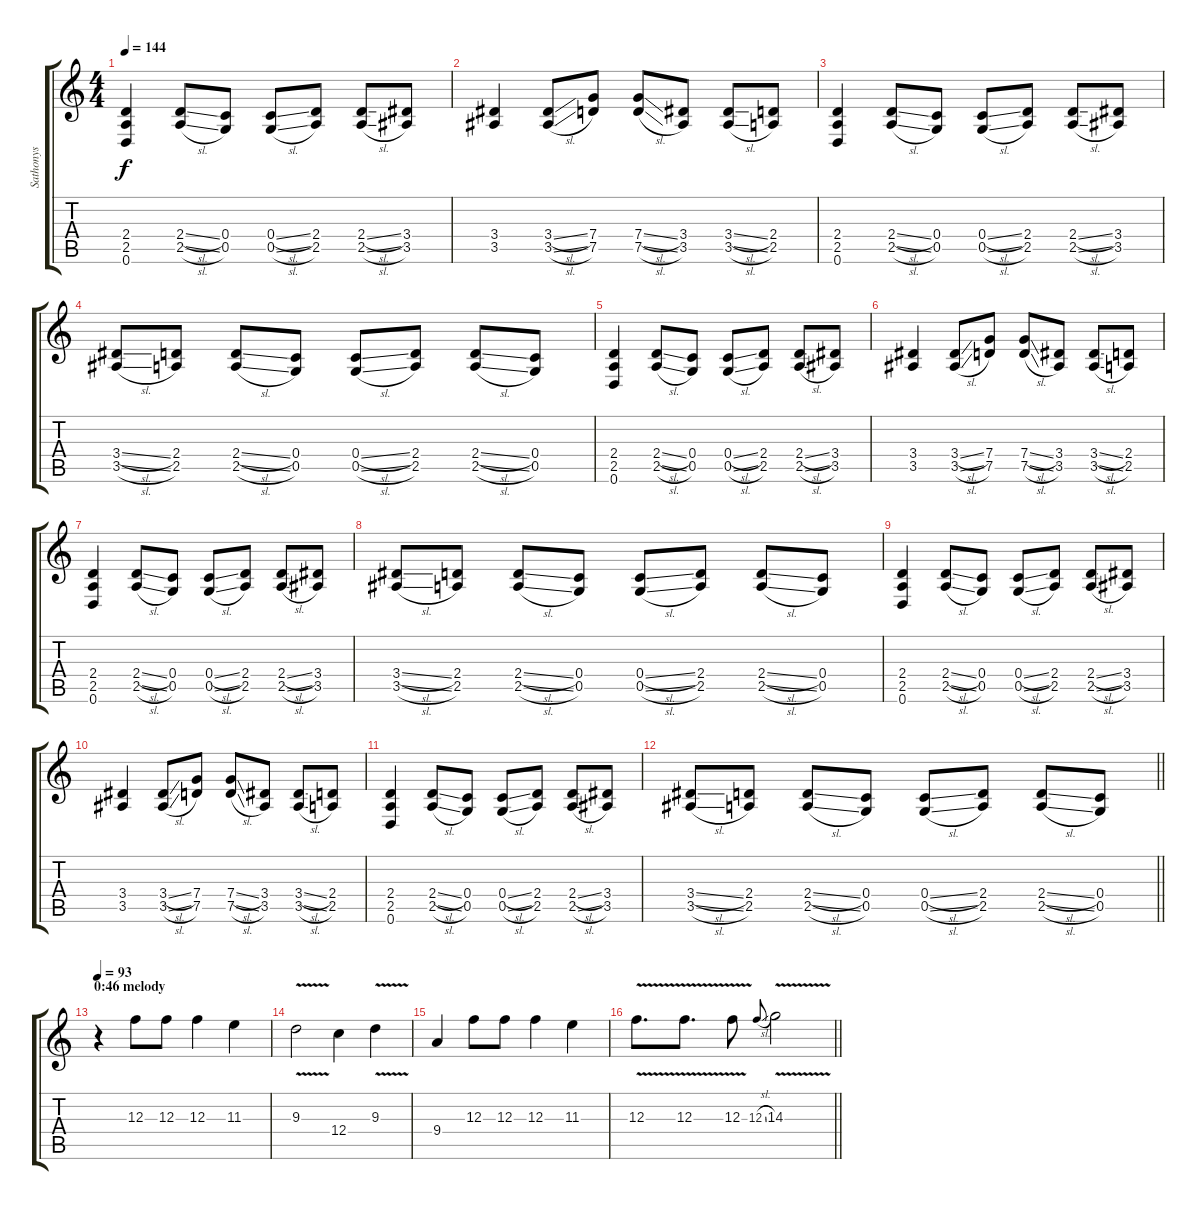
\track ("Sathonys" "Sathonys") {instrument distortionguitar}
\staff {score tabs}
\tuning (D4 A3 F3 C3 G2 D2) {hide}
\ts (4 4)
\tempo 144
\clef g2
\ks c
(2.4 2.5 0.6).4{dy f} (2.4{sl} 2.5{sl}).8 (0.4 0.5).8 (0.4{sl} 0.5{sl}).8 (2.4 2.5).8 (2.4{sl} 2.5{sl}).8 (3.4 3.5).8 |
(3.4 3.5).4 (3.4{sl} 3.5{sl}).8 (7.4 7.5).8 (7.4{sl} 7.5{sl}).8 (3.4 3.5).8 (3.4{sl} 3.5{sl}).8 (2.4 2.5).8 |
(2.4 2.5 0.6).4 (2.4{sl} 2.5{sl}).8 (0.4 0.5).8 (0.4{sl} 0.5{sl}).8 (2.4 2.5).8 (2.4{sl} 2.5{sl}).8 (3.4 3.5).8 |
(3.4{sl} 3.5{sl}).8 (2.4 2.5).8 (2.4{sl} 2.5{sl}).8 (0.4 0.5).8 (0.4{sl} 0.5{sl}).8 (2.4 2.5).8 (2.4{sl} 2.5{sl}).8 (0.4 0.5).8 |
(2.4 2.5 0.6).4 (2.4{sl} 2.5{sl}).8 (0.4 0.5).8 (0.4{sl} 0.5{sl}).8 (2.4 2.5).8 (2.4{sl} 2.5{sl}).8 (3.4 3.5).8 |
(3.4 3.5).4 (3.4{sl} 3.5{sl}).8 (7.4 7.5).8 (7.4{sl} 7.5{sl}).8 (3.4 3.5).8 (3.4{sl} 3.5{sl}).8 (2.4 2.5).8 |
(2.4 2.5 0.6).4 (2.4{sl} 2.5{sl}).8 (0.4 0.5).8 (0.4{sl} 0.5{sl}).8 (2.4 2.5).8 (2.4{sl} 2.5{sl}).8 (3.4 3.5).8 |
(3.4{sl} 3.5{sl}).8 (2.4 2.5).8 (2.4{sl} 2.5{sl}).8 (0.4 0.5).8 (0.4{sl} 0.5{sl}).8 (2.4 2.5).8 (2.4{sl} 2.5{sl}).8 (0.4 0.5).8 |
(2.4 2.5 0.6).4 (2.4{sl} 2.5{sl}).8 (0.4 0.5).8 (0.4{sl} 0.5{sl}).8 (2.4 2.5).8 (2.4{sl} 2.5{sl}).8 (3.4 3.5).8 |
(3.4 3.5).4 (3.4{sl} 3.5{sl}).8 (7.4 7.5).8 (7.4{sl} 7.5{sl}).8 (3.4 3.5).8 (3.4{sl} 3.5{sl}).8 (2.4 2.5).8 |
(2.4 2.5 0.6).4 (2.4{sl} 2.5{sl}).8 (0.4 0.5).8 (0.4{sl} 0.5{sl}).8 (2.4 2.5).8 (2.4{sl} 2.5{sl}).8 (3.4 3.5).8 |
\barLineRight lightlight
(3.4{sl} 3.5{sl}).8 (2.4 2.5).8 (2.4{sl} 2.5{sl}).8 (0.4 0.5).8 (0.4{sl} 0.5{sl}).8 (2.4 2.5).8 (2.4{sl} 2.5{sl}).8 (0.4 0.5).8 |
\section ("" "0:46 melody")
\tempo 93
r.4{volume 10} 12.3.8 12.3.8 12.3.4 11.3.4 |
9.3{v}.2 12.4.4 9.3{v}.4 |
9.4.4 12.3.8 12.3.8 12.3.4 11.3.4 |
\barLineRight lightlight
12.3{v}.8{d} 12.3{v}.8{d} 12.3{v}.8 12.3{sl}.8{gr onbeat} 14.3{v}.2
